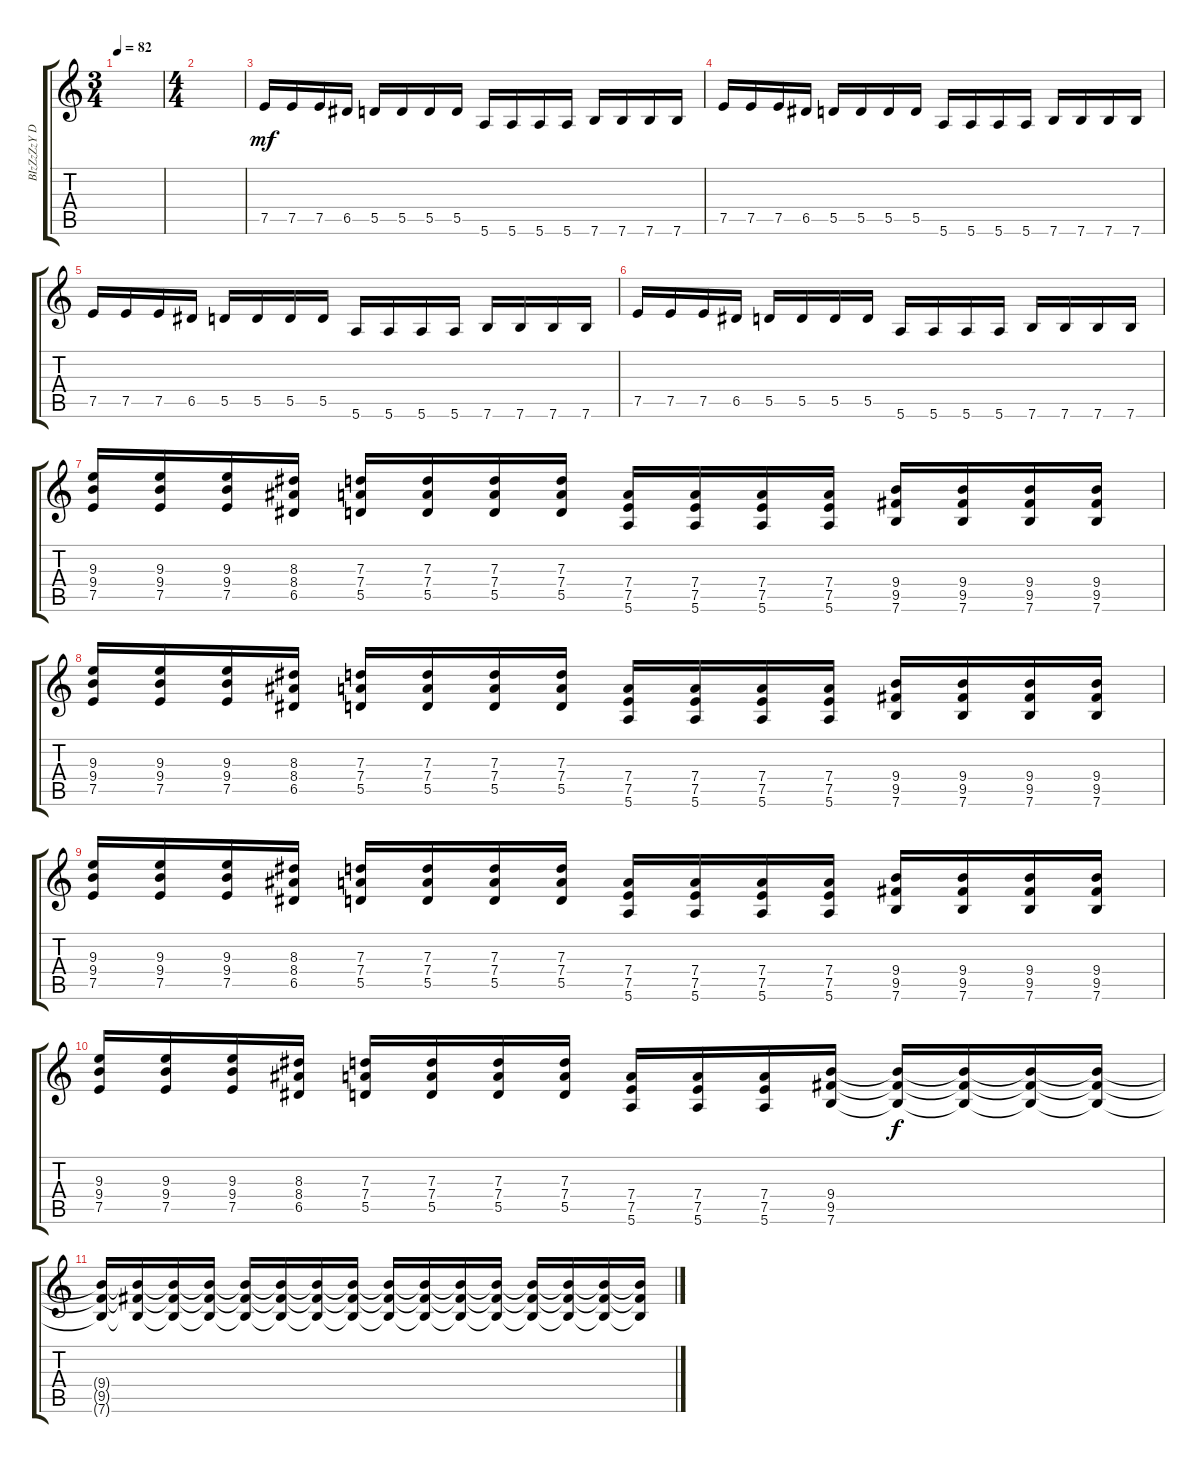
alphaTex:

\track ("BIzZzZzY Dd" "BIzZzZzY D") {instrument distortionguitar}
\staff {score tabs}
\tuning (E4 B3 G3 D3 A2 E2) {hide}
\ts (3 4)
\tempo 82
\clef g2
\ks c
|
\ts (4 4)
|
7.5.16{dy mf instrument electricguitarmuted} 7.5.16 7.5.16 6.5.16 5.5.16 5.5.16 5.5.16 5.5.16 5.6.16 5.6.16 5.6.16 5.6.16 7.6.16 7.6.16 7.6.16 7.6.16 |
7.5.16 7.5.16 7.5.16 6.5.16 5.5.16 5.5.16 5.5.16 5.5.16 5.6.16 5.6.16 5.6.16 5.6.16 7.6.16 7.6.16 7.6.16 7.6.16 |
7.5.16 7.5.16 7.5.16 6.5.16 5.5.16 5.5.16 5.5.16 5.5.16 5.6.16 5.6.16 5.6.16 5.6.16 7.6.16 7.6.16 7.6.16 7.6.16 |
7.5.16 7.5.16 7.5.16 6.5.16 5.5.16 5.5.16 5.5.16 5.5.16 5.6.16 5.6.16 5.6.16 5.6.16 7.6.16 7.6.16 7.6.16 7.6.16 |
(9.3 9.4 7.5).16{instrument distortionguitar} (9.3 9.4 7.5).16 (9.3 9.4 7.5).16 (8.3 8.4 6.5).16 (7.3 7.4 5.5).16 (7.3 7.4 5.5).16 (7.3 7.4 5.5).16 (7.3 7.4 5.5).16 (7.4 7.5 5.6).16 (7.4 7.5 5.6).16 (7.4 7.5 5.6).16 (7.4 7.5 5.6).16 (9.4 9.5 7.6).16 (9.4 9.5 7.6).16 (9.4 9.5 7.6).16 (9.4 9.5 7.6).16 |
(9.3 9.4 7.5).16 (9.3 9.4 7.5).16 (9.3 9.4 7.5).16 (8.3 8.4 6.5).16 (7.3 7.4 5.5).16 (7.3 7.4 5.5).16 (7.3 7.4 5.5).16 (7.3 7.4 5.5).16 (7.4 7.5 5.6).16 (7.4 7.5 5.6).16 (7.4 7.5 5.6).16 (7.4 7.5 5.6).16 (9.4 9.5 7.6).16 (9.4 9.5 7.6).16 (9.4 9.5 7.6).16 (9.4 9.5 7.6).16 |
(9.3 9.4 7.5).16 (9.3 9.4 7.5).16 (9.3 9.4 7.5).16 (8.3 8.4 6.5).16 (7.3 7.4 5.5).16 (7.3 7.4 5.5).16 (7.3 7.4 5.5).16 (7.3 7.4 5.5).16 (7.4 7.5 5.6).16 (7.4 7.5 5.6).16 (7.4 7.5 5.6).16 (7.4 7.5 5.6).16 (9.4 9.5 7.6).16 (9.4 9.5 7.6).16 (9.4 9.5 7.6).16 (9.4 9.5 7.6).16 |
(9.3 9.4 7.5).16 (9.3 9.4 7.5).16 (9.3 9.4 7.5).16 (8.3 8.4 6.5).16 (7.3 7.4 5.5).16 (7.3 7.4 5.5).16 (7.3 7.4 5.5).16 (7.3 7.4 5.5).16 (7.4 7.5 5.6).16 (7.4 7.5 5.6).16 (7.4 7.5 5.6).16 (9.4 9.5 7.6).16 (9.4{t} 9.5{t} 7.6{t}).16{dy f} (9.4{t} 9.5{t} 7.6{t}).16 (9.4{t} 9.5{t} 7.6{t}).16 (9.4{t} 9.5{t} 7.6{t}).16 |
(9.4{t} 9.5{t} 7.6{t}).16 (9.4{t} 9.5{t} 7.6{t}).16{volume 10} (9.4{t} 9.5{t} 7.6{t}).16{volume 9} (9.4{t} 9.5{t} 7.6{t}).16 (9.4{t} 9.5{t} 7.6{t}).16{volume 8} (9.4{t} 9.5{t} 7.6{t}).16 (9.4{t} 9.5{t} 7.6{t}).16{volume 7} (9.4{t} 9.5{t} 7.6{t}).16 (9.4{t} 9.5{t} 7.6{t}).16{volume 4} (9.4{t} 9.5{t} 7.6{t}).16 (9.4{t} 9.5{t} 7.6{t}).16{volume 7} (9.4{t} 9.5{t} 7.6{t}).16{volume 9} (9.4{t} 9.5{t} 7.6{t}).16{volume 12} (9.4{t} 9.5{t} 7.6{t}).16{volume 13} (9.4{t} 9.5{t} 7.6{t}).16{volume 14} (9.4{t} 9.5{t} 7.6{t}).16{volume 16}
